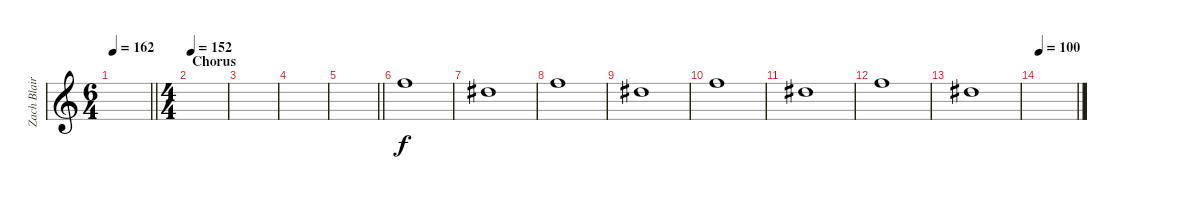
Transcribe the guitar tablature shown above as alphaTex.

\track ("Zach Blair - Vocals" "Zach Blair") {instrument distortionguitar}
\staff {score}
\tuning (E4 B3 G3 D3 A2 E2) {hide}
\ts (6 4)
\tempo 162
\clef g2
\barLineRight lightlight
\ks c
|
\ts (4 4)
\section ("" "Chorus")
\tempo 152
|
|
|
\barLineRight lightlight
|
6.2.1 |
4.2.1 |
6.2.1 |
4.2.1 |
6.2.1 |
4.2.1 |
6.2.1 |
4.2.1 |
\tempo 100
